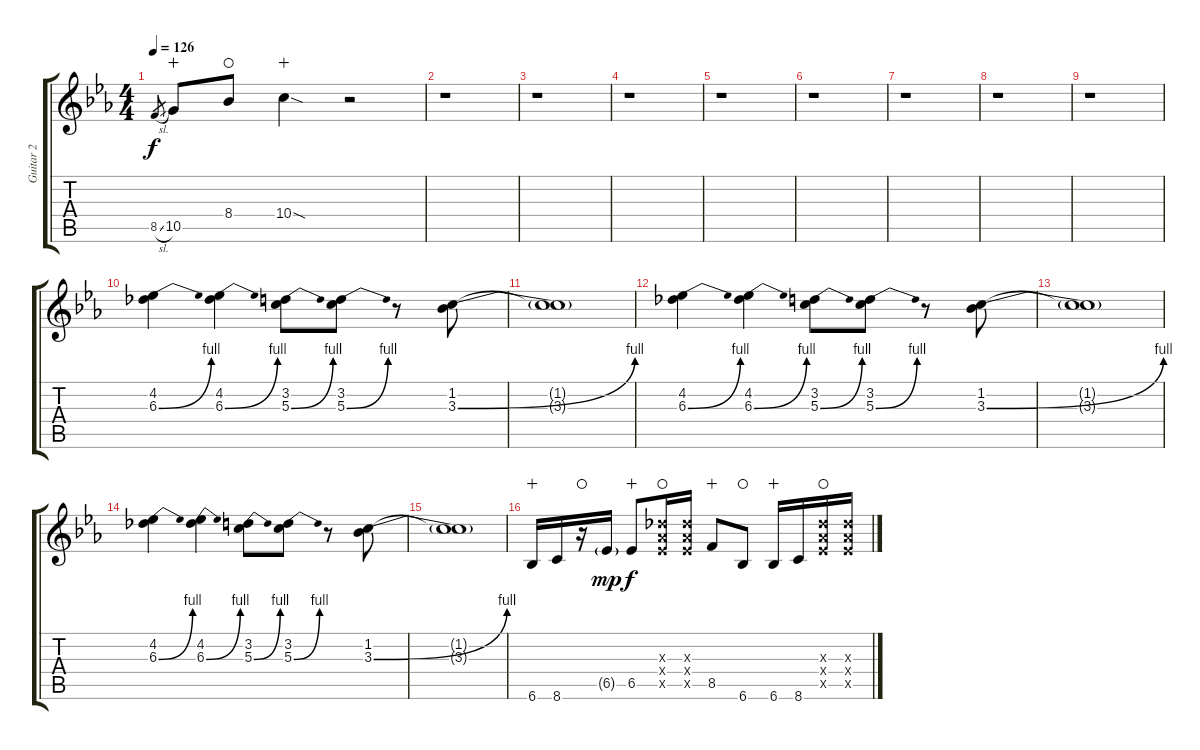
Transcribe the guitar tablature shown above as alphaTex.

\track ("Guitar 2" "Guitar 2") {instrument distortionguitar}
\staff {score tabs}
\tuning (E4 B3 G3 D3 A2 E2) {hide}
\ts (4 4)
\tempo 126
\clef g2
\ks eb
8.5{sl}.8{gr dy f} 10.5.8{wahc} 8.4.8{waho} 10.4{sod}.4{wahc} r.2 |
r.1 |
r.1 |
r.1 |
r.1 |
r.1 |
r.1 |
r.1 |
r.1 |
(4.2 6.3{be (bend 0 0 60 4)}).4 (4.2 6.3{be (bend 0 0 60 4)}).4 (3.2 5.3{be (bend 0 0 60 4)}).8 (3.2 5.3{be (bend 0 0 60 4)}).8 r.8 (1.2 3.3{be (bend 0 0 60 4)}).8 |
(1.2{t} 3.3{t}).1 |
(4.2 6.3{be (bend 0 0 60 4)}).4 (4.2 6.3{be (bend 0 0 60 4)}).4 (3.2 5.3{be (bend 0 0 60 4)}).8 (3.2 5.3{be (bend 0 0 60 4)}).8 r.8 (1.2 3.3{be (bend 0 0 60 4)}).8 |
(1.2{t} 3.3{t}).1 |
(4.2 6.3{be (bend 0 0 60 4)}).4 (4.2 6.3{be (bend 0 0 60 4)}).4 (3.2 5.3{be (bend 0 0 60 4)}).8 (3.2 5.3{be (bend 0 0 60 4)}).8 r.8 (1.2 3.3{be (bend 0 0 60 4)}).8 |
(1.2{t} 3.3{t}).1 |
6.6.16{wahc} 8.6.16 r.16{waho} 6.5{g}.16{dy mp} 6.5.8{dy f wahc} (6.3{x} 6.4{x} 6.5{x}).16{waho} (6.3{x} 6.4{x} 6.5{x}).16 8.5.8{wahc} 6.6.8{waho} 6.6.16{wahc} 8.6.16 (6.3{x} 6.4{x} 6.5{x}).16{waho} (6.3{x} 6.4{x} 6.5{x}).16
